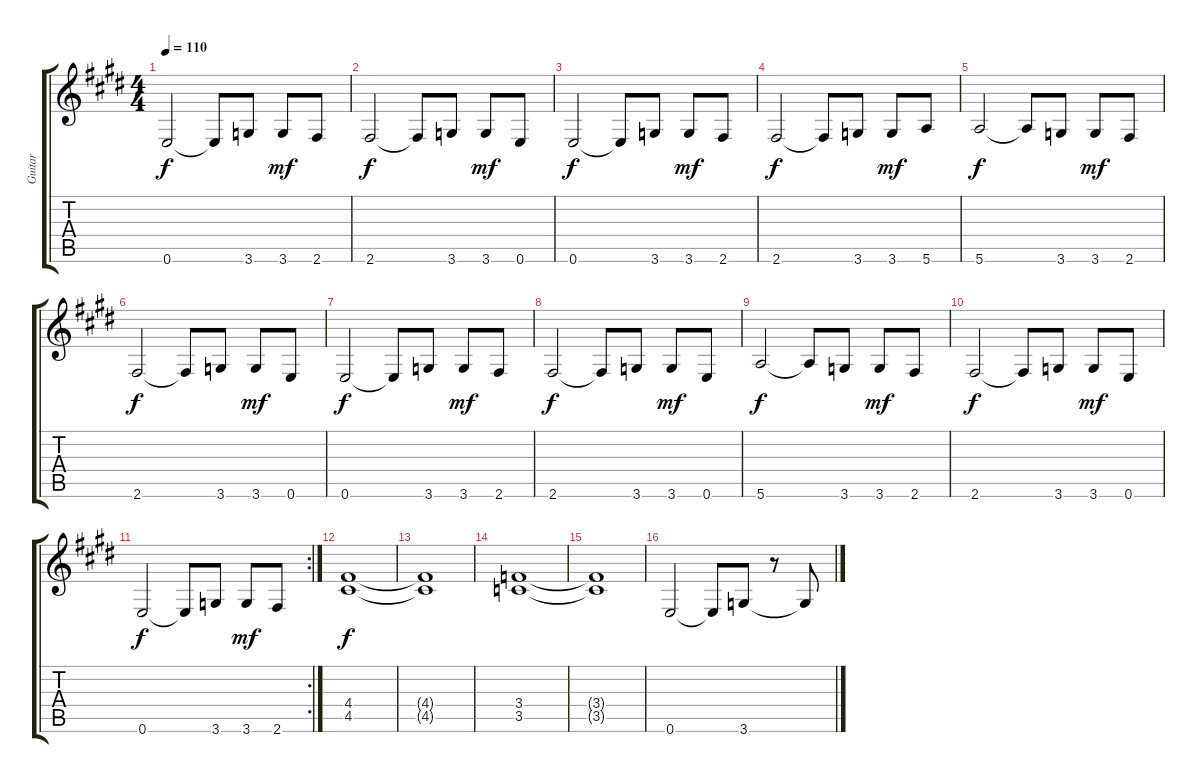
\track ("Guitar" "Guitar") {instrument distortionguitar}
\staff {score tabs}
\tuning (E4 B3 G3 D3 A2 E2) {hide}
\ts (4 4)
\tempo 110
\clef g2
\ks e
0.6.2{dy f} 0.6{t}.8 3.6.8 3.6.8{dy mf} 2.6.8 |
2.6.2{dy f} 2.6{t}.8 3.6.8 3.6.8{dy mf} 0.6.8 |
0.6.2{dy f} 0.6{t}.8 3.6.8 3.6.8{dy mf} 2.6.8 |
2.6.2{dy f} 2.6{t}.8 3.6.8 3.6.8{dy mf} 5.6.8 |
5.6.2{dy f} 5.6{t}.8 3.6.8 3.6.8{dy mf} 2.6.8 |
2.6.2{dy f} 2.6{t}.8 3.6.8 3.6.8{dy mf} 0.6.8 |
0.6.2{dy f} 0.6{t}.8 3.6.8 3.6.8{dy mf} 2.6.8 |
2.6.2{dy f} 2.6{t}.8 3.6.8 3.6.8{dy mf} 0.6.8 |
5.6.2{dy f} 5.6{t}.8 3.6.8 3.6.8{dy mf} 2.6.8 |
2.6.2{dy f} 2.6{t}.8 3.6.8 3.6.8{dy mf} 0.6.8 |
\rc 2
0.6.2{dy f} 0.6{t}.8 3.6.8 3.6.8{dy mf} 2.6.8 |
(4.4 4.5).1{dy f} |
(4.4{t} 4.5{t}).1 |
(3.4 3.5).1 |
(3.4{t} 3.5{t}).1 |
0.6.2 0.6{t}.8 3.6.8 r.8 3.6{t}.8
